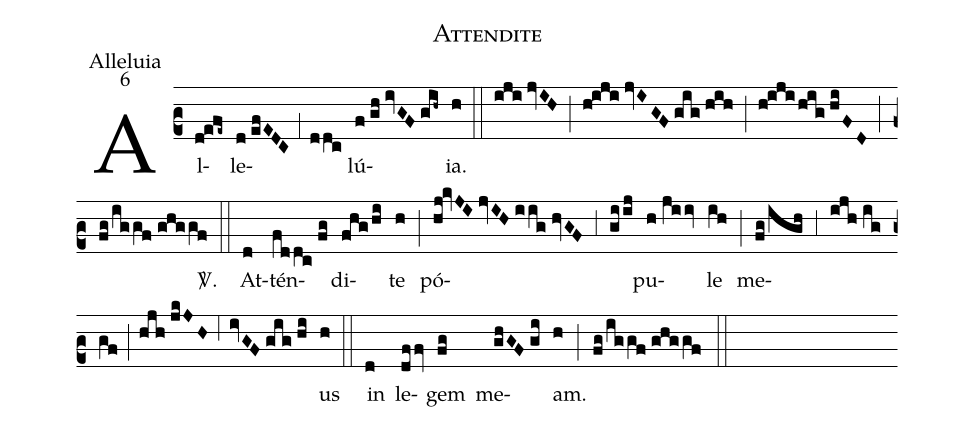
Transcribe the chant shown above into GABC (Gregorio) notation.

name:Attendite;
office-part:Alleluia;
mode:6;
%%
(c2) Al(d!efe~)le(d//efEDC;1ddc)lú(f//gh//ivGF//gih~)ia.(h) (::) (iji//jvIH) (;) (h!iji//jvIGF//gig//hih) (;) (h!iji/hig//hiFD) (;) (fg/iggf//ghggf) <sp>V/</sp>.(::) At(d)tén(fddc//fg)di(fhg/hi)te(h) (;) pó(hj!kvJI//jvIH//iig//hvGF;3giij)pu(h//jiiv)le(ih) (;) me(fg/igh;3ijh//iggf;hjh//jkJH;6ivGF//gig//hi)us(h) (::) in(d) le(dffv)gem(fg) me(ghGF//gi)am.(h) (;) (fg/iggf//ghggf) (::)
